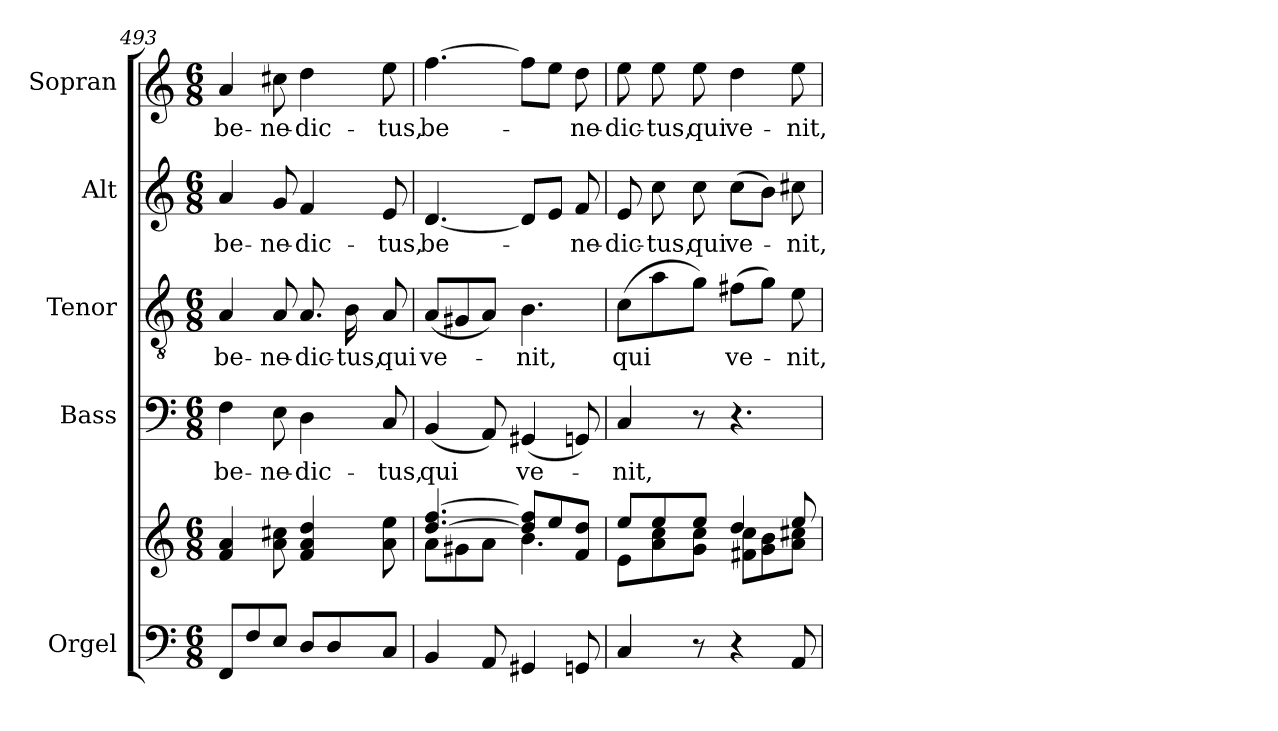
**kern	**kern	**kern	**text	**kern	**text	**kern	**text	**kern	**text
*part5	*part5	*part4	*part4	*part3	*part3	*part2	*part2	*part1	*part1
*staff6	*staff5	*staff4	*staff4	*staff3	*staff3	*staff2	*staff2	*staff1	*staff1
*I"Orgel	*	*I"Bass	*	*I"Tenor	*	*I"Alt	*	*I"Sopran	*
*I'Org.	*	*I'B	*	*I'T	*	*I'A	*	*I'S	*
!!LO:LB:g=z
*clefF4	*clefG2	*clefF4	*	*clefGv2	*	*clefG2	*	*clefG2	*
*k[]	*k[]	*k[]	*	*k[]	*	*k[]	*	*k[]	*
*C:	*C:	*C:	*	*C:	*	*C:	*	*C:	*
*M6/8	*M6/8	*M6/8	*	*M6/8	*	*M6/8	*	*M6/8	*
=493	=493	=493	=493	=493	=493	=493	=493	=493	=493
!	!	!	!LO:LY:b	!	!LO:LY:b	!	!LO:LY:b	!	!LO:LY:b
8FF/L	4f/ 4a/	4F\	be-	4A/	be-	4a/	be-	4a/	be-
8F/	.	.	.	.	.	.	.	.	.
!	!	!	!LO:LY:b	!	!LO:LY:b	!	!LO:LY:b	!	!LO:LY:b
8E/J	8a\ 8cc#X\	8E\	-ne-	8A/	-ne-	8g/	-ne-	8cc#X\	-ne-
!	!	!	!LO:LY:b	!	!LO:LY:b	!	!LO:LY:b	!	!LO:LY:b
8D/L	4f/ 4a/ 4dd/	4D\	-dic-	8.A/	-dic-	4f/	-dic-	4dd\	-dic-
8D/	.	.	.	.	.	.	.	.	.
!	!	!	!	!	!LO:LY:b	!	!	!	!
.	.	.	.	16B\	-tus,	.	.	.	.
!	!	!	!LO:LY:b	!	!LO:LY:b	!	!LO:LY:b	!	!LO:LY:b
8C/J	8a\ 8ee\	8C/	-tus,	8A/	qui	8e/	-tus,	8ee\	-tus,
=494	=494	=494	=494	=494	=494	=494	=494	=494	=494
*	*^	*	*	*	*	*	*	*	*
!	!	!	!	!LO:LY:b	!	!LO:LY:b	!	!LO:LY:b	!	!LO:LY:b
4BB/	[>4.dd/ [>4.ff/	8a\L	(<4BB/	qui	(<8A/L	ve-	[4.d/	be-	[4.ff\	be-
.	.	8g#X\	.	.	8G#X/	.	.	.	.	.
8AA/	.	8a\J	8AA/)	.	8A/J)	.	.	.	.	.
!	!	!	!	!LO:LY:b	!	!LO:LY:b	!	!	!	!
4GG#X/	8dd/] 8ff/]L	4.b\	(<4GG#X/	ve-	4.B\	-nit,	8d/L]	.	8ff\L]	.
.	8ee/	.	.	.	.	.	8e/J	.	8ee\J	.
!	!	!	!	!	!	!	!	!LO:LY:b	!	!LO:LY:b
8GGn/	8f/ 8dd/J	.	8GGn/)	.	.	.	8f/	-ne-	8dd\	-ne-
=495	=495	=495	=495	=495	=495	=495	=495	=495	=495	=495
!	!	!	!	!LO:LY:b	!	!LO:LY:b	!	!LO:LY:b	!	!LO:LY:b
4C/	8ee/L	8e\L	4C/	-nit,	(>8c\L	qui	8e/	-dic-	8ee\	-dic-
!	!	!	!	!	!	!	!	!LO:LY:b	!	!LO:LY:b
.	8ee/	8a\ 8cc\	.	.	8a\	.	8cc\	-tus,	8ee\	-tus,
!	!	!	!	!	!	!	!	!LO:LY:b	!	!LO:LY:b
8r	8ee/J	8g\ 8cc\J	8r	.	8g\J)	.	8cc\	qui	8ee\	qui
!	!	!	!	!	!	!LO:LY:b	!	!LO:LY:b	!	!LO:LY:b
4r	4dd/	8f#X\ 8cc\L	4.r	.	(>8f#X\L	ve-	(>8cc\L	ve-	4dd\	ve-
.	.	8g\ 8b\	.	.	8g\J)	.	8b\J)	.	.	.
!	!	!	!	!	!	!LO:LY:b	!	!LO:LY:b	!	!LO:LY:b
8AA/	8ee/	8a\ 8cc#X\J	.	.	8e\	-nit,	8cc#X\	-nit,	8ee\	-nit,
*	*v	*v	*	*	*	*	*	*	*	*
=	=	=	=	=	=	=	=	=	=
*-	*-	*-	*-	*-	*-	*-	*-	*-	*-
